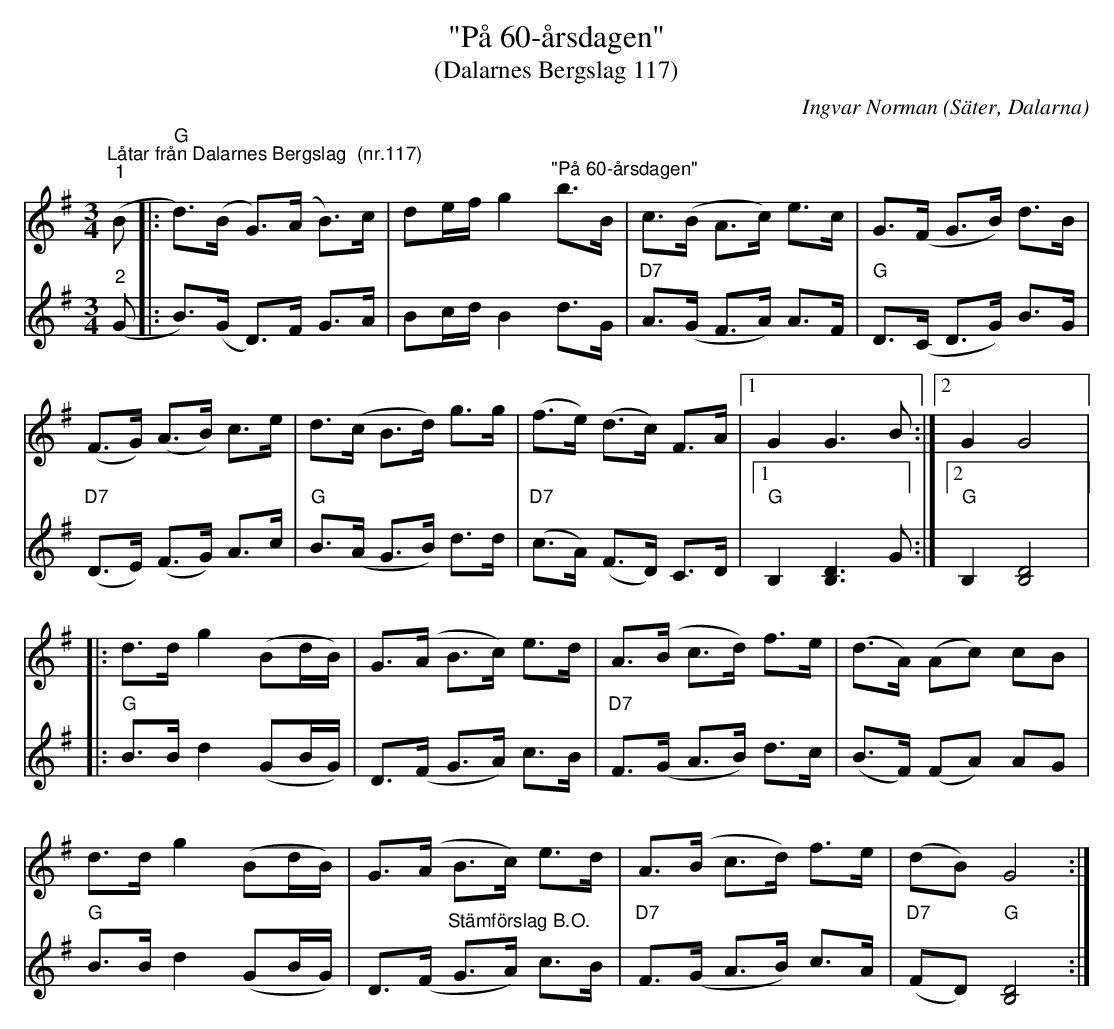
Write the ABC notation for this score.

X:1
T:"På 60-årsdagen"
T:(Dalarnes Bergslag 117)
C:Ingvar Norman
O:Säter, Dalarna
L:1/8
M:3/4
K:G
V:1
"^Låtar från Dalarnes Bergslag  (nr.117)""^1" (B |:"G" d>)(B G>)(A B>)c | de/f/ g2"^\"På 60-årsdagen\"" b>B | c>(B A>c) e>c | G>(F G>B) d>B |
(F>G) (A>B) c>e | d>(c B>d) g>g | (f>e) (d>c) F>A |1 G2 G3 B :|2 G2 G4 |:
d>d g2 (Bd/B/) | G>(A B>c) e>d | A>(B c>d) f>e | (d>A) (Ac) cB |
d>d g2 (Bd/B/) | G>(A B>c) e>d | A>(B c>d) f>e | (dB) G4 :|
V:2
"^2" (G |: B>)(G D>)F G>A | Bc/d/ B2 d>G |"D7" A>(G F>A) A>F |"G" D>(C D>G) B>G |
"D7" (D>E) (F>G) A>c |"G" B>(A G>B) d>d |"D7" (c>A) (F>D) C>D |1"G" B,2 [B,D]3 G :|2 "G" B,2 [B,D]4 |:
"G" B>B d2 (GB/G/) | D>(F G>A) c>B |"D7" F>(G A>B) d>c | (B>F) (FA) AG |
"G" B>B d2 (GB/G/) | D>(F"^Stämförslag B.O." G>A) c>B |"D7" F>(G A>B) c>A | "D7" (FD)"G" [B,D]4 :|
